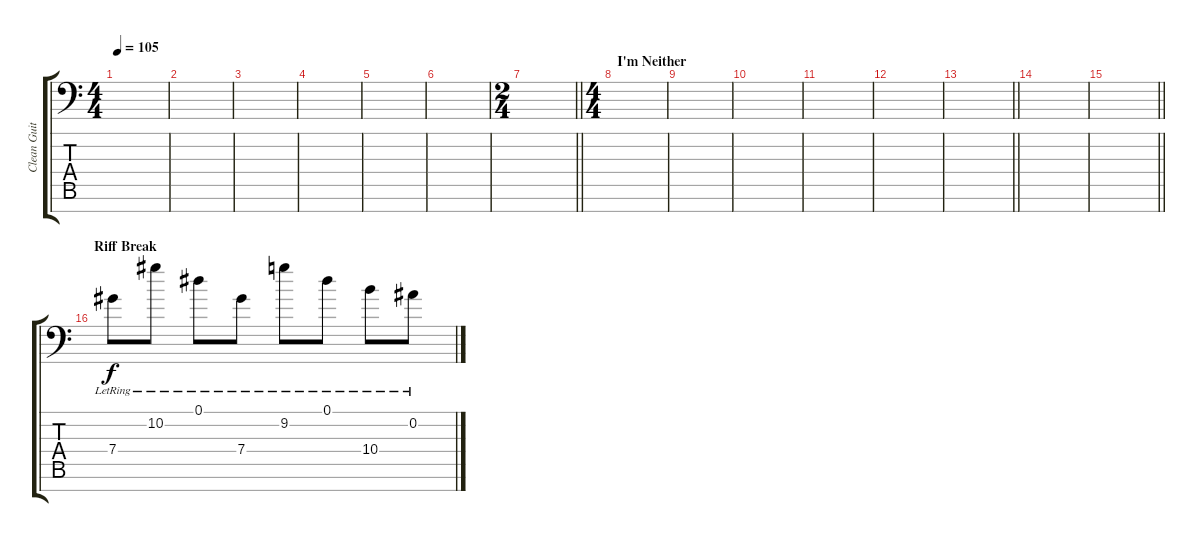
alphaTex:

\track ("Clean Guitar 1" "Clean Guit") {instrument electricguitarjazz}
\staff {score tabs}
\tuning (Eb4 Bb3 Gb3 Db3 Ab2 Eb2 Ab1) {hide}
\ts (4 4)
\tempo 105
\clef f4
\ks c
|
|
|
|
|
|
\ts (2 4)
\barLineRight lightlight
|
\ts (4 4)
\section ("" "I'm Neither")
|
|
|
|
|
\barLineRight lightlight
|
|
\barLineRight lightlight
|
\section ("" "Riff Break")
7.4{lr}.8 10.2{lr}.8 0.1{lr}.8 7.4{lr}.8 9.2{lr}.8 0.1{lr}.8 10.4{lr}.8 0.2{lr}.8
